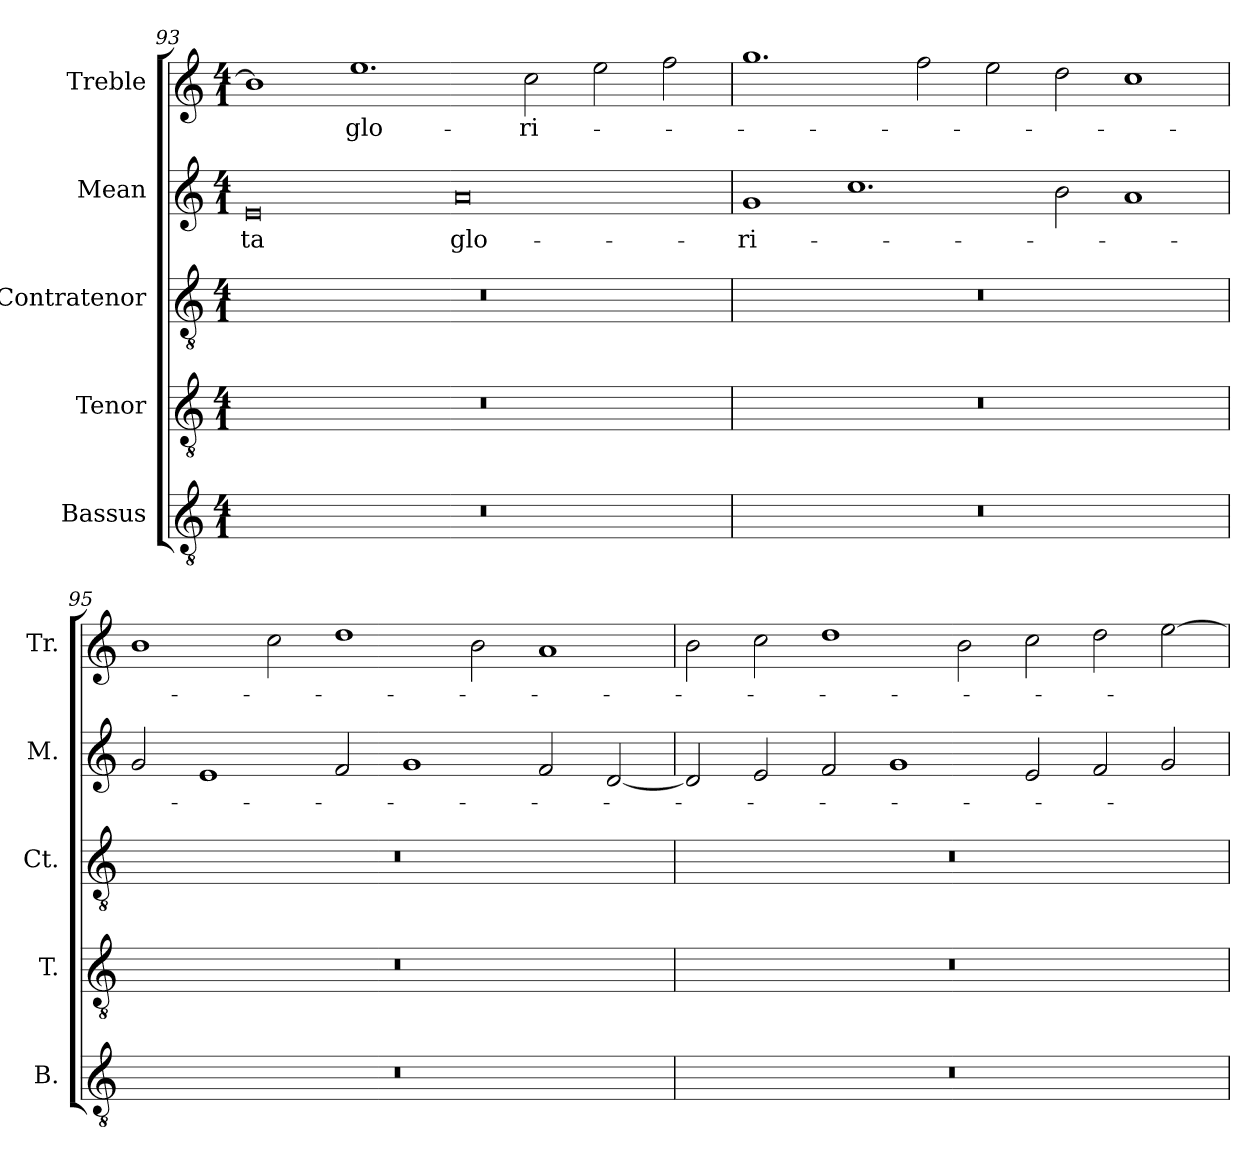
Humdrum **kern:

**kern	**kern	**kern	**kern	**text	**kern	**text
*part5	*part4	*part3	*part2	*part2	*part1	*part1
*staff5	*staff4	*staff3	*staff2	*staff2	*staff1	*staff1
*I"Bassus	*I"Tenor	*I"Contratenor	*I"Mean	*	*I"Treble	*
*I'B.	*I'T.	*I'Ct.	*I'M.	*	*I'Tr.	*
*clefGv2	*clefGv2	*clefGv2	*clefG2	*	*clefG2	*
*ITrd7c12	*ITrd7c12	*ITrd7c12	*	*	*	*
*k[]	*k[]	*k[]	*k[]	*	*k[]	*
*	*	*C:	*C:	*	*C:	*
*M4/1	*M4/1	*M4/1	*M4/1	*	*M4/1	*
=93	=93	=93	=93	=93	=93	=93
!LO:N:vis=1	!LO:N:vis=1	!LO:N:vis=1	!	!	!	!
!	!	!	!	!LO:LY:b:color=#000000	!	!
00r	00r	00r	0ei	-ta	1bi]	.
!	!	!	!	!	!	!LO:LY:b:color=#000000
.	.	.	.	.	1.eei	glo-
!	!	!	!	!LO:LY:b:color=#000000	!	!
.	.	.	0ai	glo-	.	.
!	!	!	!	!	!	!LO:LY:b:color=#000000
.	.	.	.	.	2cci\	-ri-
.	.	.	.	.	2eei\	.
.	.	.	.	.	2ffi\	.
=94	=94	=94	=94	=94	=94	=94
!LO:N:vis=1	!LO:N:vis=1	!LO:N:vis=1	!	!	!	!
!	!	!	!	!LO:LY:b:color=#000000	!	!
00r	00r	00r	1gi	-ri-	1.ggi	.
.	.	.	1.cci	.	.	.
.	.	.	.	.	2ffi\	.
.	.	.	.	.	2eei\	.
.	.	.	2bi\	.	2ddi\	.
.	.	.	1ai	.	1cci	.
!!LO:LB:g=z
=95	=95	=95	=95	=95	=95	=95
!LO:N:vis=1	!LO:N:vis=1	!LO:N:vis=1	!	!	!	!
00r	00r	00r	2gi/	.	1bi	.
.	.	.	1ei	.	.	.
.	.	.	.	.	2cci\	.
.	.	.	2fi/	.	1ddi	.
.	.	.	1gi	.	.	.
.	.	.	.	.	2bi\	.
.	.	.	2fi/	.	1ai	.
.	.	.	[<2di/	.	.	.
=96	=96	=96	=96	=96	=96	=96
!LO:N:vis=1	!LO:N:vis=1	!LO:N:vis=1	!	!	!	!
00r	00r	00r	2di/]	.	2bi\	.
.	.	.	2ei/	.	2cci\	.
.	.	.	2fi/	.	1ddi	.
.	.	.	1gi	.	.	.
.	.	.	.	.	2bi\	.
.	.	.	2ei/	.	2cci\	.
.	.	.	2fi/	.	2ddi\	.
.	.	.	2gi/	.	[>2eei\	.
=	=	=	=	=	=	=
*-	*-	*-	*-	*-	*-	*-
